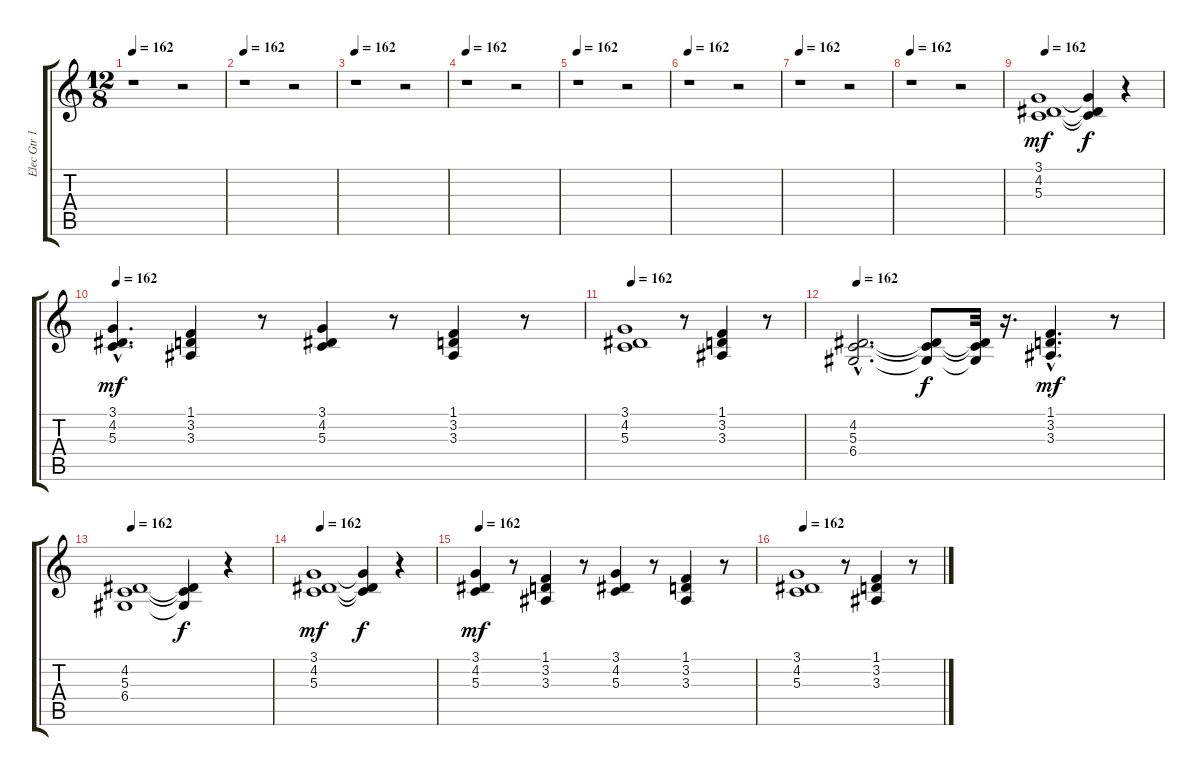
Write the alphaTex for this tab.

\track ("Elec Gtr 1" "Elec Gtr 1") {instrument brasssection}
\staff {score tabs}
\tuning (E4 B3 G3 D3 A2 E2) {hide}
\ts (12 8)
\tempo 162
\clef g2
\ks c
r.1{dy mf instrument brasssection} r.2 |
\tempo 162
r.1 r.2 |
\tempo 162
r.1 r.2 |
\tempo 162
r.1 r.2 |
\tempo 162
r.1 r.2 |
\tempo 162
r.1 r.2 |
\tempo 162
r.1 r.2 |
\tempo 162
r.1 r.2 |
\tempo 162
(3.1 4.2 5.3).1{volume 14 instrument brasssection} (3.1{t} 4.2{t} 5.3{t}).4{dy f} r.4 |
\tempo 162
(3.1{hac} 4.2{hac} 5.3{hac}).4{d dy mf} (1.1 3.2 3.3).4 r.8 (3.1 4.2 5.3).4 r.8 (1.1 3.2 3.3).4 r.8 |
\tempo 162
(3.1 4.2 5.3).1 r.8 (1.1 3.2 3.3).4 r.8 |
\tempo 162
(4.2{hac} 5.3{hac} 6.4{hac}).2{d} (4.2{t} 5.3{t} 6.4{t}).8{dy f} (4.2{t} 5.3{t} 6.4{t}).32 r.16{d} (1.1{hac} 3.2{hac} 3.3{hac}).4{d dy mf} r.8 |
\tempo 162
(4.2 5.3 6.4).1 (4.2{t} 5.3{t} 6.4{t}).4{dy f} r.4 |
\tempo 162
(3.1 4.2 5.3).1{dy mf} (3.1{t} 4.2{t} 5.3{t}).4{dy f} r.4 |
\tempo 162
(3.1 4.2 5.3).4{dy mf} r.8 (1.1 3.2 3.3).4 r.8 (3.1 4.2 5.3).4 r.8 (1.1 3.2 3.3).4 r.8 |
\tempo 162
(3.1 4.2 5.3).1 r.8 (1.1 3.2 3.3).4 r.8
